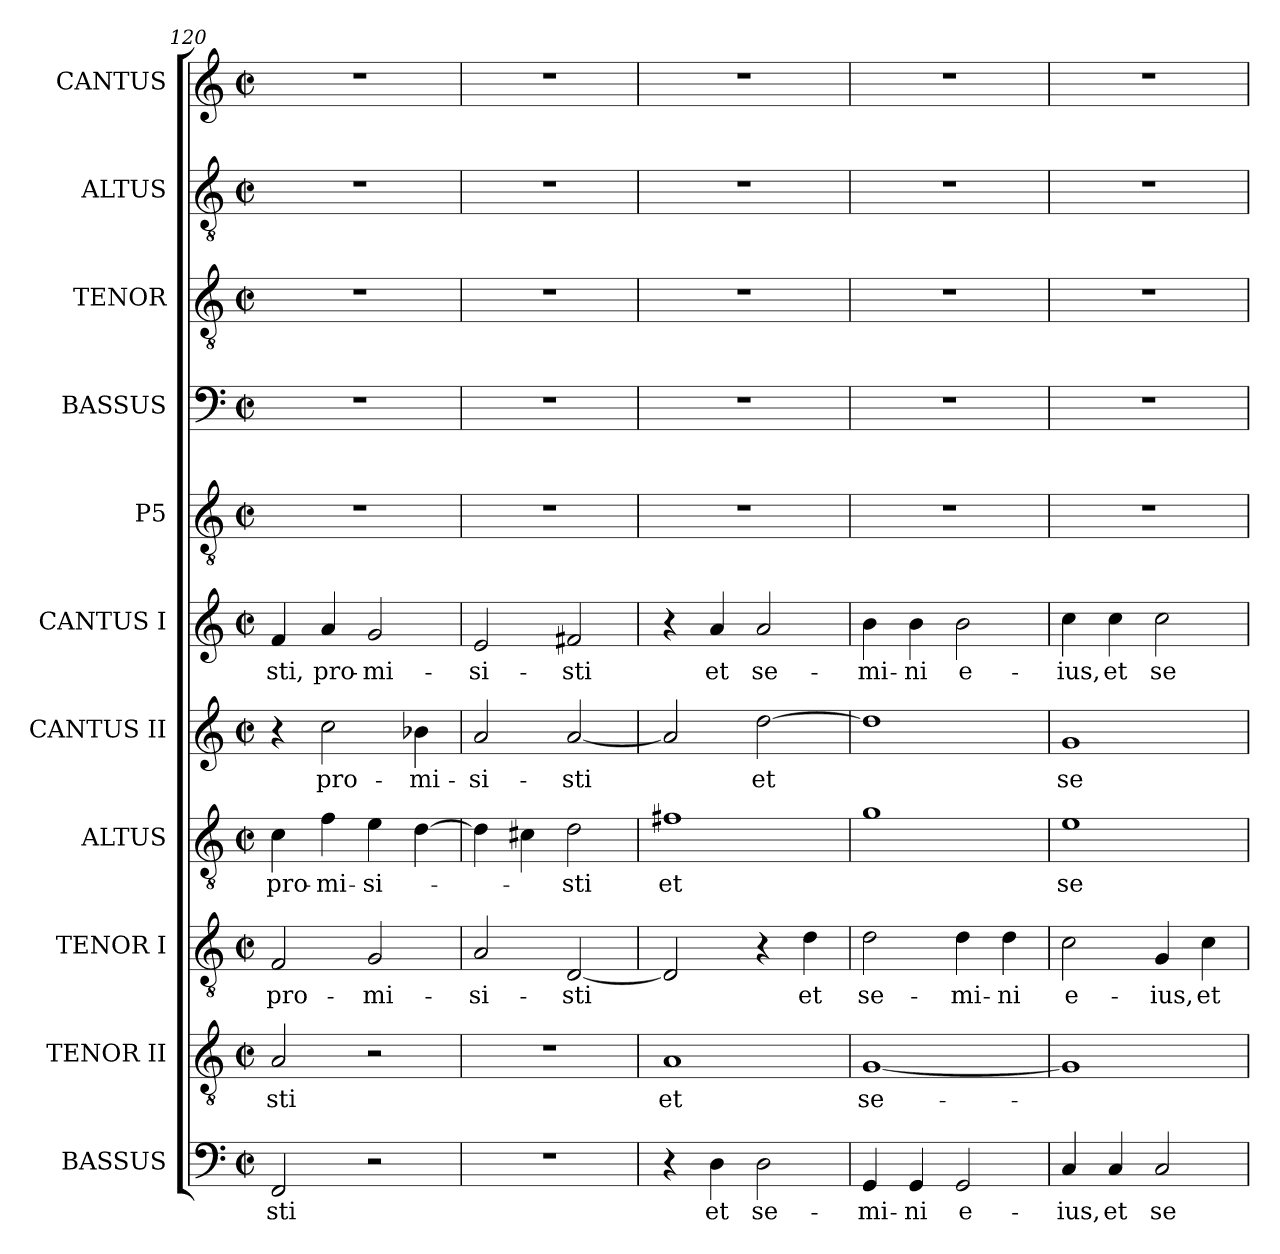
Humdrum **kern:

**kern	**text	**kern	**text	**kern	**text	**kern	**text	**kern	**text	**kern	**text	**kern	**kern	**kern	**kern	**kern
*part11	*part11	*part10	*part10	*part9	*part9	*part8	*part8	*part7	*part7	*part6	*part6	*part5	*part4	*part3	*part2	*part1
*staff11	*staff11	*staff10	*staff10	*staff9	*staff9	*staff8	*staff8	*staff7	*staff7	*staff6	*staff6	*staff5	*staff4	*staff3	*staff2	*staff1
*I"BASSUS	*	*I"TENOR II	*	*I"TENOR I	*	*I"ALTUS	*	*I"CANTUS II	*	*I"CANTUS I	*	*I"P5	*I"BASSUS	*I"TENOR	*I"ALTUS	*I"CANTUS
*I'B.	*	*I'T. II	*	*I'T. I	*	*I'A.	*	*I'C. II	*	*I'C. I	*	*	*I'B.	*I'T.	*I'A.	*I'C.
*clefF4	*	*clefGv2	*	*clefGv2	*	*clefGv2	*	*clefG2	*	*clefG2	*	*clefGv2	*clefF4	*clefGv2	*clefGv2	*clefG2
*	*	*ITrd7c12	*	*ITrd7c12	*	*ITrd7c12	*	*	*	*	*	*ITrd7c12	*	*ITrd7c12	*ITrd7c12	*
*k[]	*	*k[]	*	*k[]	*	*k[]	*	*k[]	*	*k[]	*	*k[]	*k[]	*k[]	*k[]	*k[]
*a:	*	*a:	*	*a:	*	*a:	*	*a:	*	*a:	*	*a:	*a:	*a:	*a:	*a:
*M2/2	*	*M2/2	*	*M2/2	*	*M2/2	*	*M2/2	*	*M2/2	*	*M2/2	*M2/2	*M2/2	*M2/2	*M2/2
*met(c|)	*	*met(c|)	*	*met(c|)	*	*met(c|)	*	*met(c|)	*	*met(c|)	*	*met(c|)	*met(c|)	*met(c|)	*met(c|)	*met(c|)
=120	=120	=120	=120	=120	=120	=120	=120	=120	=120	=120	=120	=120	=120	=120	=120	=120
!	!LO:LY:b:color=#000000	!	!	!	!	!	!	!	!	!	!	!	!	!	!	!
!	!	!	!LO:LY:b:color=#000000	!	!	!	!	!	!	!	!	!	!	!	!	!
!	!	!	!	!	!LO:LY:b:color=#000000	!	!	!	!	!	!	!	!	!	!	!
!	!	!	!	!	!	!	!LO:LY:b:color=#000000	!	!	!	!	!	!	!	!	!
!	!	!	!	!	!	!	!	!	!	!	!LO:LY:b:color=#000000	!	!	!	!	!
2FFi/	-sti	2AAi/	-sti	2FFi/	pro-	4Ci\	pro-	4r	.	4fi/	-sti,	1r	1r	1r	1r	1r
!	!	!	!	!	!	!	!LO:LY:b:color=#000000	!	!	!	!	!	!	!	!	!
!	!	!	!	!	!	!	!	!	!LO:LY:b:color=#000000	!	!	!	!	!	!	!
!	!	!	!	!	!	!	!	!	!	!	!LO:LY:b:color=#000000	!	!	!	!	!
.	.	.	.	.	.	4Fi\	-mi-	2cci\	pro-	4ai/	pro-	.	.	.	.	.
!	!	!	!	!	!LO:LY:b:color=#000000	!	!	!	!	!	!	!	!	!	!	!
!	!	!	!	!	!	!	!LO:LY:b:color=#000000	!	!	!	!	!	!	!	!	!
!	!	!	!	!	!	!	!	!	!	!	!LO:LY:b:color=#000000	!	!	!	!	!
2r	.	2r	.	2GGi/	-mi-	4Ei\	-si-	.	.	2gi/	-mi-	.	.	.	.	.
!	!	!	!	!	!	!	!	!	!LO:LY:b:color=#000000	!	!	!	!	!	!	!
.	.	.	.	.	.	[4Di\	.	4b-Xi\	-mi-	.	.	.	.	.	.	.
=121	=121	=121	=121	=121	=121	=121	=121	=121	=121	=121	=121	=121	=121	=121	=121	=121
!	!	!	!	!	!LO:LY:b:color=#000000	!	!	!	!	!	!	!	!	!	!	!
!	!	!	!	!	!	!	!	!	!LO:LY:b:color=#000000	!	!	!	!	!	!	!
!	!	!	!	!	!	!	!	!	!	!	!LO:LY:b:color=#000000	!	!	!	!	!
1r	.	1r	.	2AAi/	-si-	4Di\]	.	2ai/	-si-	2ei/	-si-	1r	1r	1r	1r	1r
.	.	.	.	.	.	4C#Xi\	.	.	.	.	.	.	.	.	.	.
!	!	!	!	!	!LO:LY:b:color=#000000	!	!	!	!	!	!	!	!	!	!	!
!	!	!	!	!	!	!	!LO:LY:b:color=#000000	!	!	!	!	!	!	!	!	!
!	!	!	!	!	!	!	!	!	!LO:LY:b:color=#000000	!	!	!	!	!	!	!
!	!	!	!	!	!	!	!	!	!	!	!LO:LY:b:color=#000000	!	!	!	!	!
.	.	.	.	[2DDi/	-sti	2Di\	-sti	[2ai/	-sti	2f#Xi/	-sti	.	.	.	.	.
=122	=122	=122	=122	=122	=122	=122	=122	=122	=122	=122	=122	=122	=122	=122	=122	=122
!	!	!	!LO:LY:b:color=#000000	!	!	!	!	!	!	!	!	!	!	!	!	!
!	!	!	!	!	!	!	!LO:LY:b:color=#000000	!	!	!	!	!	!	!	!	!
4r	.	1AAi	et	2DDi/]	.	1F#Xi	et	2ai/]	.	4r	.	1r	1r	1r	1r	1r
!	!LO:LY:b:color=#000000	!	!	!	!	!	!	!	!	!	!	!	!	!	!	!
!	!	!	!	!	!	!	!	!	!	!	!LO:LY:b:color=#000000	!	!	!	!	!
4Di\	et	.	.	.	.	.	.	.	.	4ai/	et	.	.	.	.	.
!	!LO:LY:b:color=#000000	!	!	!	!	!	!	!	!	!	!	!	!	!	!	!
!	!	!	!	!	!	!	!	!	!LO:LY:b:color=#000000	!	!	!	!	!	!	!
!	!	!	!	!	!	!	!	!	!	!	!LO:LY:b:color=#000000	!	!	!	!	!
2Di\	se-	.	.	4r	.	.	.	[2ddi\	et	2ai/	se-	.	.	.	.	.
!	!	!	!	!	!LO:LY:b:color=#000000	!	!	!	!	!	!	!	!	!	!	!
.	.	.	.	4Di\	et	.	.	.	.	.	.	.	.	.	.	.
=123	=123	=123	=123	=123	=123	=123	=123	=123	=123	=123	=123	=123	=123	=123	=123	=123
!	!LO:LY:b:color=#000000	!	!	!	!	!	!	!	!	!	!	!	!	!	!	!
!	!	!	!LO:LY:b:color=#000000	!	!	!	!	!	!	!	!	!	!	!	!	!
!	!	!	!	!	!LO:LY:b:color=#000000	!	!	!	!	!	!	!	!	!	!	!
!	!	!	!	!	!	!	!	!	!	!	!LO:LY:b:color=#000000	!	!	!	!	!
4GGi/	-mi-	[1GGi	se-	2Di\	se-	1Gi	.	1ddi]	.	4bi\	-mi-	1r	1r	1r	1r	1r
!	!LO:LY:b:color=#000000	!	!	!	!	!	!	!	!	!	!	!	!	!	!	!
!	!	!	!	!	!	!	!	!	!	!	!LO:LY:b:color=#000000	!	!	!	!	!
4GGi/	-ni	.	.	.	.	.	.	.	.	4bi\	-ni	.	.	.	.	.
!	!LO:LY:b:color=#000000	!	!	!	!	!	!	!	!	!	!	!	!	!	!	!
!	!	!	!	!	!LO:LY:b:color=#000000	!	!	!	!	!	!	!	!	!	!	!
!	!	!	!	!	!	!	!	!	!	!	!LO:LY:b:color=#000000	!	!	!	!	!
2GGi/	e-	.	.	4Di\	-mi-	.	.	.	.	2bi\	e-	.	.	.	.	.
!	!	!	!	!	!LO:LY:b:color=#000000	!	!	!	!	!	!	!	!	!	!	!
.	.	.	.	4Di\	-ni	.	.	.	.	.	.	.	.	.	.	.
=124	=124	=124	=124	=124	=124	=124	=124	=124	=124	=124	=124	=124	=124	=124	=124	=124
!	!LO:LY:b:color=#000000	!	!	!	!	!	!	!	!	!	!	!	!	!	!	!
!	!	!	!	!	!LO:LY:b:color=#000000	!	!	!	!	!	!	!	!	!	!	!
!	!	!	!	!	!	!	!LO:LY:b:color=#000000	!	!	!	!	!	!	!	!	!
!	!	!	!	!	!	!	!	!	!LO:LY:b:color=#000000	!	!	!	!	!	!	!
!	!	!	!	!	!	!	!	!	!	!	!LO:LY:b:color=#000000	!	!	!	!	!
4Ci/	-ius,	1GGi]	.	2Ci\	e-	1Ei	se-	1gi	se-	4cci\	-ius,	1r	1r	1r	1r	1r
!	!LO:LY:b:color=#000000	!	!	!	!	!	!	!	!	!	!	!	!	!	!	!
!	!	!	!	!	!	!	!	!	!	!	!LO:LY:b:color=#000000	!	!	!	!	!
4Ci/	et	.	.	.	.	.	.	.	.	4cci\	et	.	.	.	.	.
!	!LO:LY:b:color=#000000	!	!	!	!	!	!	!	!	!	!	!	!	!	!	!
!	!	!	!	!	!LO:LY:b:color=#000000	!	!	!	!	!	!	!	!	!	!	!
!	!	!	!	!	!	!	!	!	!	!	!LO:LY:b:color=#000000	!	!	!	!	!
2Ci/	se-	.	.	4GGi/	-ius,	.	.	.	.	2cci\	se-	.	.	.	.	.
!	!	!	!	!	!LO:LY:b:color=#000000	!	!	!	!	!	!	!	!	!	!	!
.	.	.	.	4Ci\	et	.	.	.	.	.	.	.	.	.	.	.
=	=	=	=	=	=	=	=	=	=	=	=	=	=	=	=	=
*-	*-	*-	*-	*-	*-	*-	*-	*-	*-	*-	*-	*-	*-	*-	*-	*-
